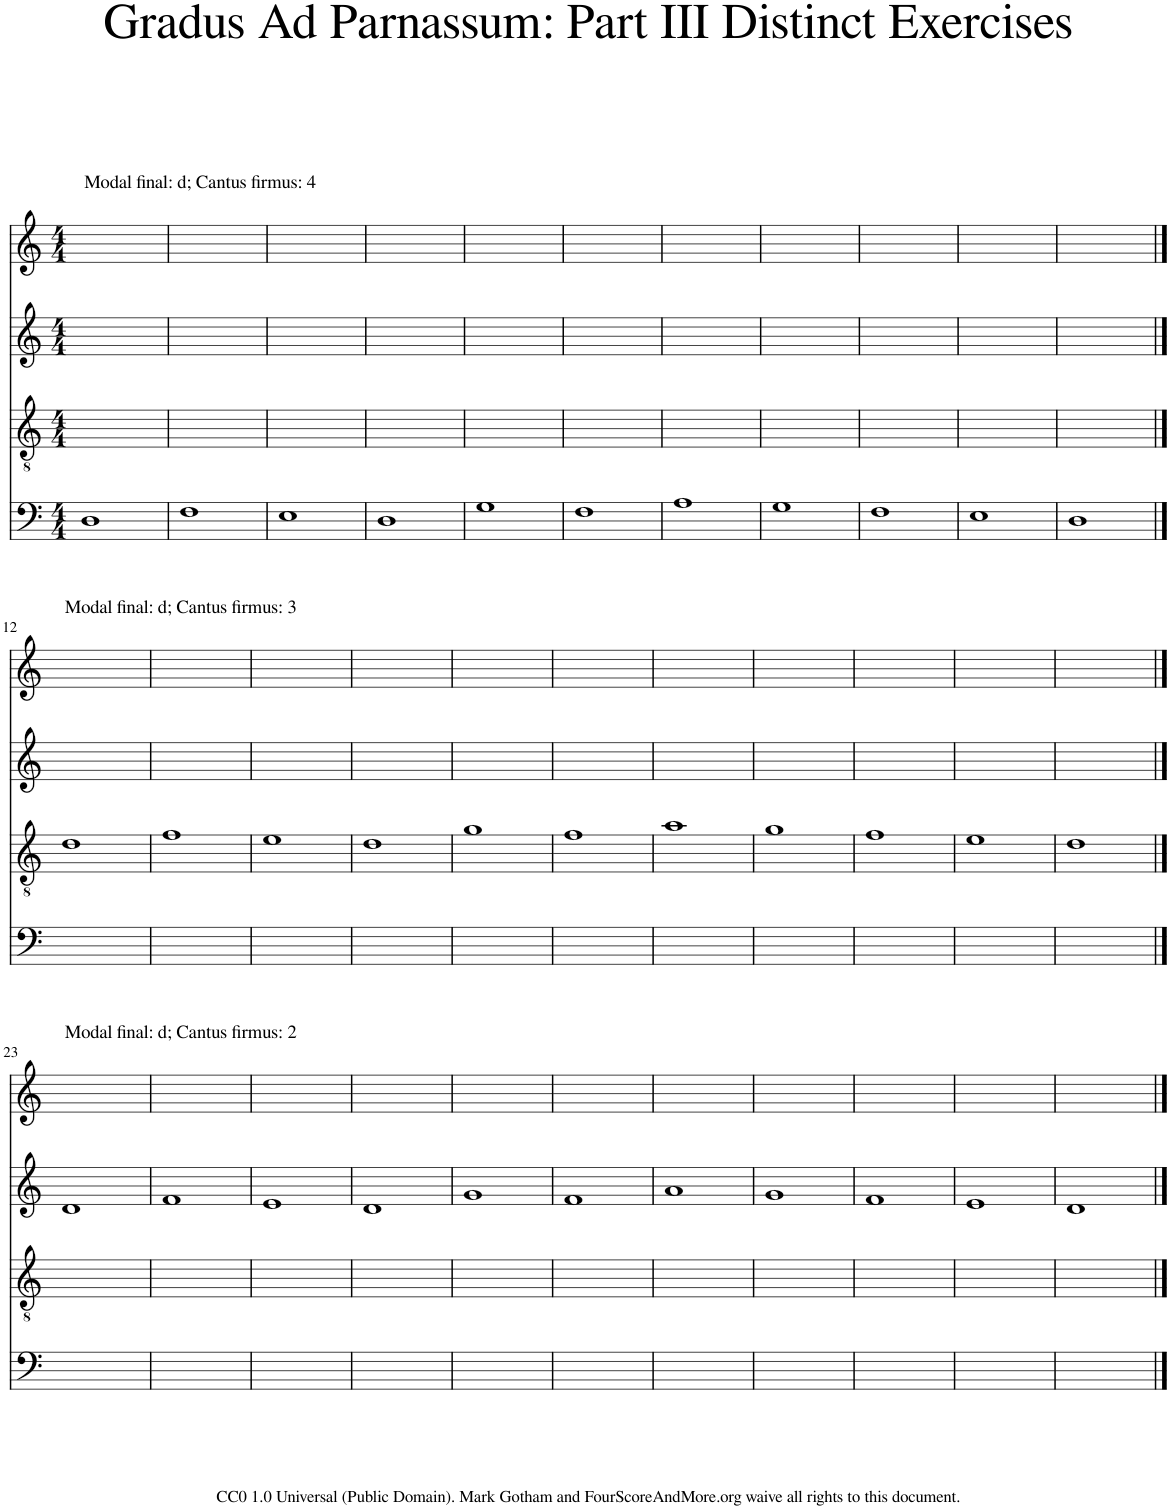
**kern	**kern	**kern	**kern
*part4	*part3	*part2	*part1
*staff4	*staff3	*staff2	*staff1
*I"Piano	*I"Piano	*I"Piano	*I"Piano
*I'Pno	*I'Pno	*I'Pno	*I'Pno
*clefF4	*clefGv2	*clefG2	*clefG2
*k[]	*k[]	*k[]	*k[]
*M4/4	*M4/4	*M4/4	*M4/4
=1	=1	=1	=1
!	!	!	!LO:TX:a:t=Modal final&colon; d; Cantus firmus&colon; 4
1D	1ryy	1ryy	1ryy
=2	=2	=2	=2
1F	1ryy	1ryy	1ryy
=3	=3	=3	=3
1E	1ryy	1ryy	1ryy
=4	=4	=4	=4
1D	1ryy	1ryy	1ryy
=5	=5	=5	=5
1G	1ryy	1ryy	1ryy
=6	=6	=6	=6
1F	1ryy	1ryy	1ryy
=7	=7	=7	=7
1A	1ryy	1ryy	1ryy
=8	=8	=8	=8
1G	1ryy	1ryy	1ryy
=9	=9	=9	=9
1F	1ryy	1ryy	1ryy
=10	=10	=10	=10
1E	1ryy	1ryy	1ryy
=11	=11	=11	=11
1D	1ryy	1ryy	1ryy
!!LO:LB:g=z
==12	==12	==12	==12
!	!	!	!LO:TX:a:t=Modal final&colon; d; Cantus firmus&colon; 3
1ryy	1d	1ryy	1ryy
=13	=13	=13	=13
1ryy	1f	1ryy	1ryy
=14	=14	=14	=14
1ryy	1e	1ryy	1ryy
=15	=15	=15	=15
1ryy	1d	1ryy	1ryy
=16	=16	=16	=16
1ryy	1g	1ryy	1ryy
=17	=17	=17	=17
1ryy	1f	1ryy	1ryy
=18	=18	=18	=18
1ryy	1a	1ryy	1ryy
=19	=19	=19	=19
1ryy	1g	1ryy	1ryy
=20	=20	=20	=20
1ryy	1f	1ryy	1ryy
=21	=21	=21	=21
1ryy	1e	1ryy	1ryy
=22	=22	=22	=22
1ryy	1d	1ryy	1ryy
!!LO:LB:g=z
==23	==23	==23	==23
!	!	!	!LO:TX:a:t=Modal final&colon; d; Cantus firmus&colon; 2
1ryy	1ryy	1d	1ryy
=24	=24	=24	=24
1ryy	1ryy	1f	1ryy
=25	=25	=25	=25
1ryy	1ryy	1e	1ryy
=26	=26	=26	=26
1ryy	1ryy	1d	1ryy
=27	=27	=27	=27
1ryy	1ryy	1g	1ryy
=28	=28	=28	=28
1ryy	1ryy	1f	1ryy
=29	=29	=29	=29
1ryy	1ryy	1a	1ryy
=30	=30	=30	=30
1ryy	1ryy	1g	1ryy
=31	=31	=31	=31
1ryy	1ryy	1f	1ryy
=32	=32	=32	=32
1ryy	1ryy	1e	1ryy
=33	=33	=33	=33
1ryy	1ryy	1d	1ryy
==	==	==	==
*-	*-	*-	*-
